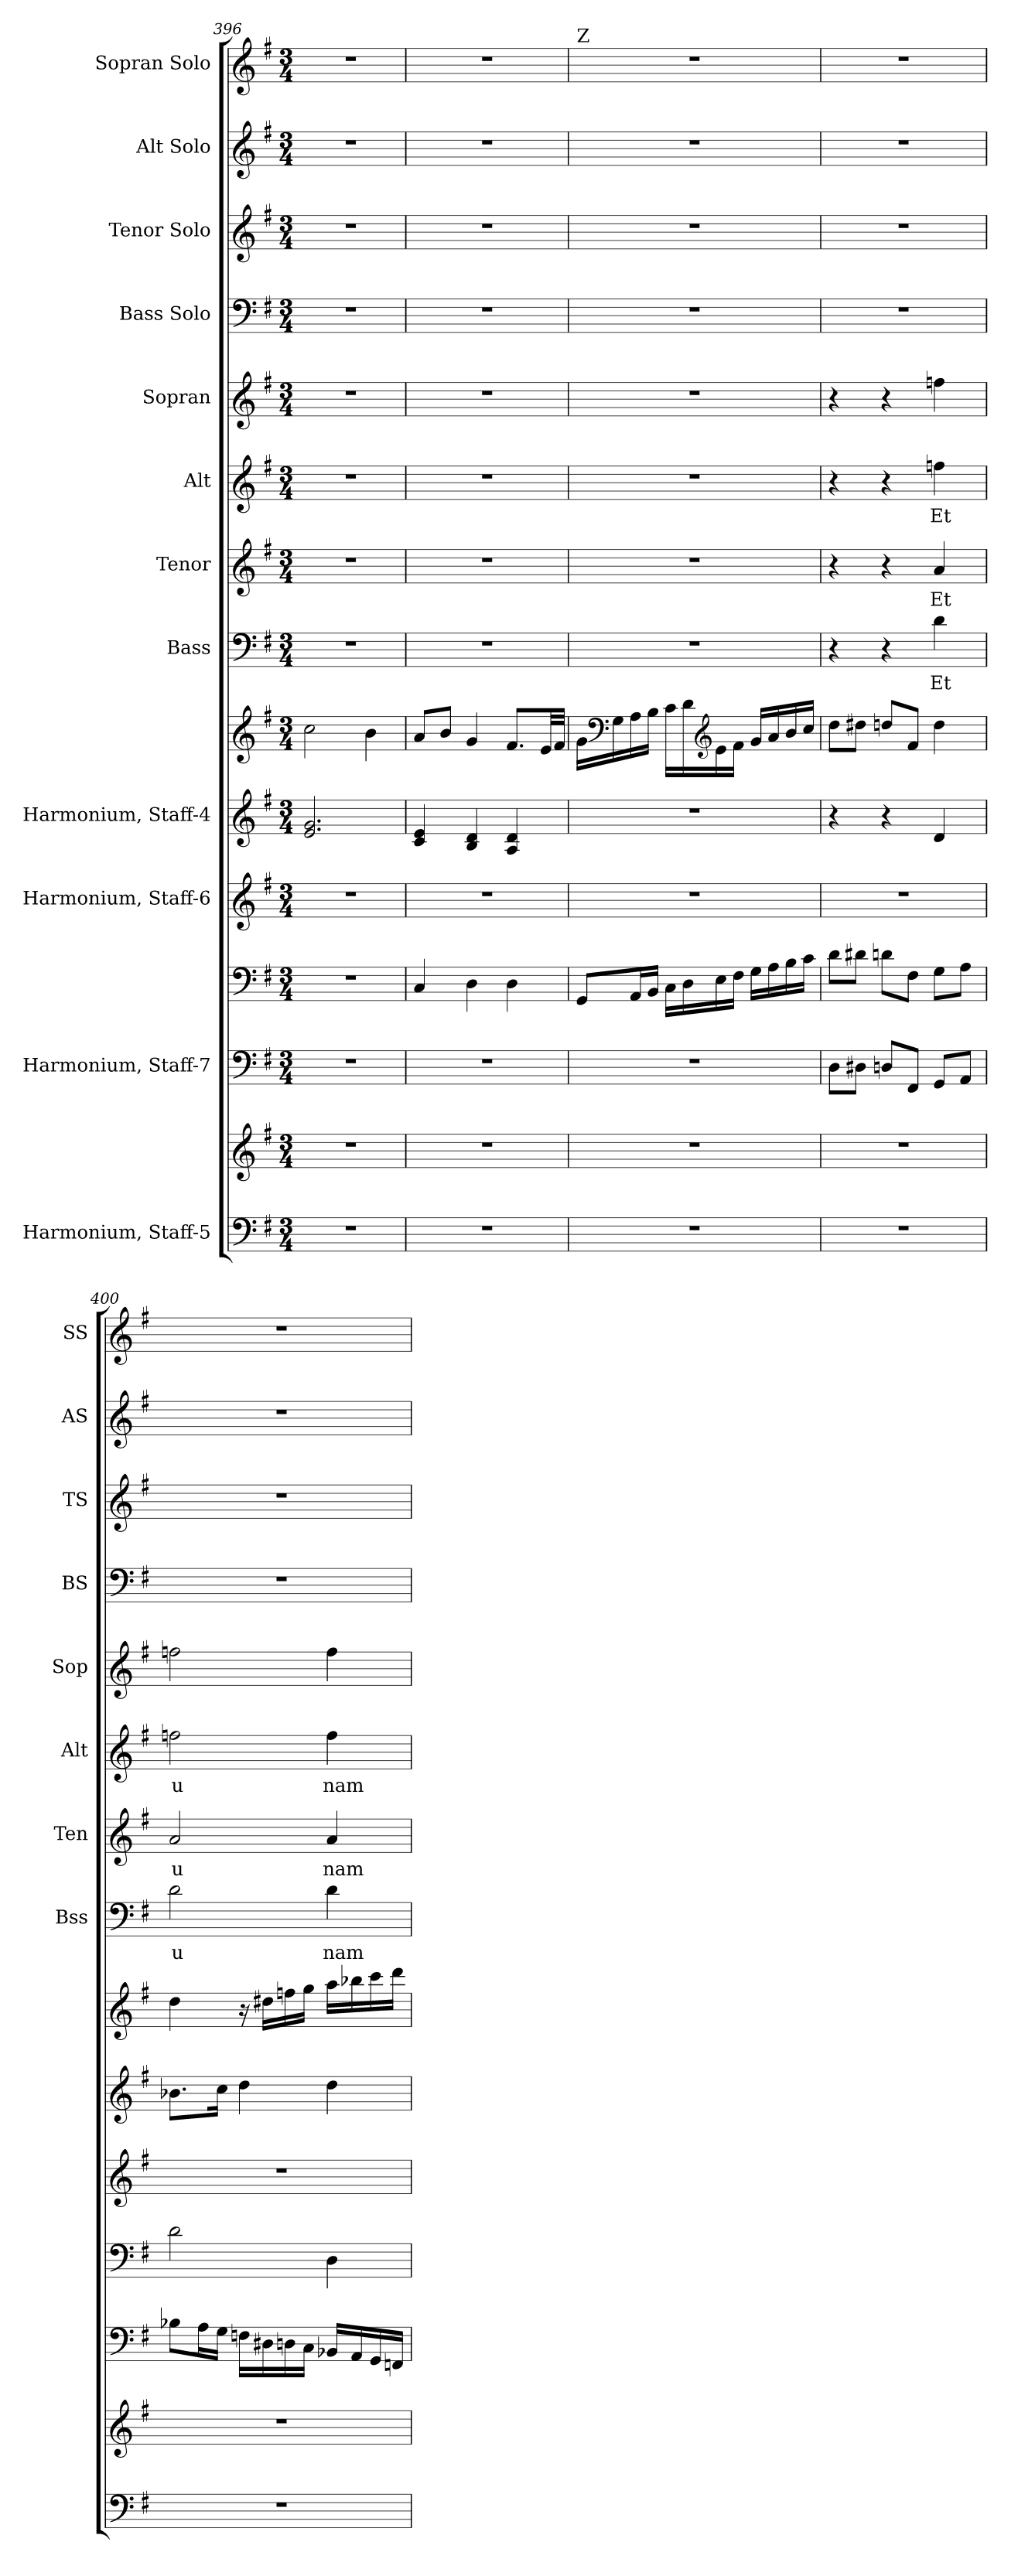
**kern	**kern	**kern	**kern	**kern	**kern	**kern	**kern	**text	**kern	**text	**kern	**text	**kern	**kern	**kern	**kern	**kern
*part12	*part12	*part11	*part11	*part10	*part9	*part9	*part8	*part8	*part7	*part7	*part6	*part6	*part5	*part4	*part3	*part2	*part1
*staff15	*staff14	*staff13	*staff12	*staff11	*staff10	*staff9	*staff8	*staff8	*staff7	*staff7	*staff6	*staff6	*staff5	*staff4	*staff3	*staff2	*staff1
*I"Harmonium, Staff-5	*	*I"Harmonium, Staff-7	*	*I"Harmonium, Staff-6	*I"Harmonium, Staff-4	*	*I"Bass	*	*I"Tenor	*	*I"Alt	*	*I"Sopran	*I"Bass Solo	*I"Tenor Solo	*I"Alt Solo	*I"Sopran Solo
*	*	*	*	*	*	*	*I'Bss	*	*I'Ten	*	*I'Alt	*	*I'Sop	*I'BS	*I'TS	*I'AS	*I'SS
*clefF4	*clefG2	*clefF4	*clefF4	*clefG2	*clefG2	*clefG2	*clefF4	*	*clefG2	*	*clefG2	*	*clefG2	*clefF4	*clefG2	*clefG2	*clefG2
*	*	*	*	*	*	*	*	*	*ITrd4c7	*	*ITrd2c3	*	*ITrd2c3	*	*ITrd4c7	*	*ITrd2c3
*k[f#]	*k[f#]	*k[f#]	*k[f#]	*k[f#]	*k[f#]	*k[f#]	*k[f#]	*	*k[]	*	*k[f#c#g#d#]	*	*k[f#c#g#d#]	*k[f#]	*k[]	*k[f#]	*k[f#c#g#d#]
*M3/4	*M3/4	*M3/4	*M3/4	*M3/4	*M3/4	*M3/4	*M3/4	*	*M3/4	*	*M3/4	*	*M3/4	*M3/4	*M3/4	*M3/4	*M3/4
=396	=396	=396	=396	=396	=396	=396	=396	=396	=396	=396	=396	=396	=396	=396	=396	=396	=396
2.r	2.r	2.r	2.r	2.r	2.e/ 2.g/	2cc\	2.r	.	2.r	.	2.r	.	2.r	2.r	2.r	2.r	2.r
.	.	.	.	.	.	4b\	.	.	.	.	.	.	.	.	.	.	.
=397	=397	=397	=397	=397	=397	=397	=397	=397	=397	=397	=397	=397	=397	=397	=397	=397	=397
2.r	2.r	2.r	4C/	2.r	4c/ 4e/	8a/L	2.r	.	2.r	.	2.r	.	2.r	2.r	2.r	2.r	2.r
.	.	.	.	.	.	8b/J	.	.	.	.	.	.	.	.	.	.	.
.	.	.	4D\	.	4B/ 4d/	4g/	.	.	.	.	.	.	.	.	.	.	.
.	.	.	4D\	.	4A/ 4d/	8.f#/L	.	.	.	.	.	.	.	.	.	.	.
.	.	.	.	.	.	32e/LL	.	.	.	.	.	.	.	.	.	.	.
.	.	.	.	.	.	32f#/JJJ	.	.	.	.	.	.	.	.	.	.	.
!!LO:PB:g=z
=398	=398	=398	=398	=398	=398	=398	=398	=398	=398	=398	=398	=398	=398	=398	=398	=398	=398
!	!	!	!	!	!	!	!	!	!	!	!	!	!	!	!	!	!LO:TX:a:t=Z
2.r	2.r	2.r	8GG/L	2.r	2.r	16g\LL	2.r	.	2.r	.	2.r	.	2.r	2.r	2.r	2.r	2.r
*	*	*	*	*	*	*clefF4	*	*	*	*	*	*	*	*	*	*	*
.	.	.	.	.	.	16G\	.	.	.	.	.	.	.	.	.	.	.
.	.	.	16AA/L	.	.	16A\	.	.	.	.	.	.	.	.	.	.	.
.	.	.	16BB/JJ	.	.	16B\JJ	.	.	.	.	.	.	.	.	.	.	.
.	.	.	16C\LL	.	.	16c\LL	.	.	.	.	.	.	.	.	.	.	.
.	.	.	16D\	.	.	16d\	.	.	.	.	.	.	.	.	.	.	.
*	*	*	*	*	*	*clefG2	*	*	*	*	*	*	*	*	*	*	*
.	.	.	16E\	.	.	16e\	.	.	.	.	.	.	.	.	.	.	.
.	.	.	16F#\JJ	.	.	16f#\JJ	.	.	.	.	.	.	.	.	.	.	.
.	.	.	16G\LL	.	.	16g/LL	.	.	.	.	.	.	.	.	.	.	.
.	.	.	16A\	.	.	16a/	.	.	.	.	.	.	.	.	.	.	.
.	.	.	16B\	.	.	16b/	.	.	.	.	.	.	.	.	.	.	.
.	.	.	16c\JJ	.	.	16cc/JJ	.	.	.	.	.	.	.	.	.	.	.
=399	=399	=399	=399	=399	=399	=399	=399	=399	=399	=399	=399	=399	=399	=399	=399	=399	=399
2.r	2.r	8D\L	8d\L	2.r	4r	8dd\L	4r	.	4r	.	4r	.	4r	2.r	2.r	2.r	2.r
.	.	8D#X\J	8d#X\J	.	.	8dd#X\J	.	.	.	.	.	.	.	.	.	.	.
.	.	8Dn/L	8dn\L	.	4r	8ddn/L	4r	.	4r	.	4r	.	4r	.	.	.	.
.	.	8FF#/J	8F#\J	.	.	8f#/J	.	.	.	.	.	.	.	.	.	.	.
.	.	8GG/L	8G\L	.	4d/	4dd\	4d\	Et	4d/	Et	4ddn\	Et	4ddn\	.	.	.	.
.	.	8AA/J	8A\J	.	.	.	.	.	.	.	.	.	.	.	.	.	.
=400	=400	=400	=400	=400	=400	=400	=400	=400	=400	=400	=400	=400	=400	=400	=400	=400	=400
2.r	2.r	8B-X\L	2d\	2.r	8.b-X\L	4dd\	2d\	u	2d/	u	2ddn\	u	2ddn\	2.r	2.r	2.r	2.r
.	.	16A\L	.	.	.	.	.	.	.	.	.	.	.	.	.	.	.
.	.	16G\JJ	.	.	16cc\Jk	.	.	.	.	.	.	.	.	.	.	.	.
.	.	16Fn\LL	.	.	4dd\	16r	.	.	.	.	.	.	.	.	.	.	.
.	.	16D#X\	.	.	.	16dd#X\LL	.	.	.	.	.	.	.	.	.	.	.
.	.	16Dn\	.	.	.	16ffn\	.	.	.	.	.	.	.	.	.	.	.
.	.	16C\JJ	.	.	.	16gg\JJ	.	.	.	.	.	.	.	.	.	.	.
.	.	16BB-X/LL	4D\	.	4dd\	16aa\LL	4d\	nam	4d/	nam	4dd\	nam	4dd\	.	.	.	.
.	.	16AA/	.	.	.	16bb-X\	.	.	.	.	.	.	.	.	.	.	.
.	.	16GG/	.	.	.	16ccc\	.	.	.	.	.	.	.	.	.	.	.
.	.	16FFn/JJ	.	.	.	16ddd\JJ	.	.	.	.	.	.	.	.	.	.	.
=	=	=	=	=	=	=	=	=	=	=	=	=	=	=	=	=	=
*-	*-	*-	*-	*-	*-	*-	*-	*-	*-	*-	*-	*-	*-	*-	*-	*-	*-
